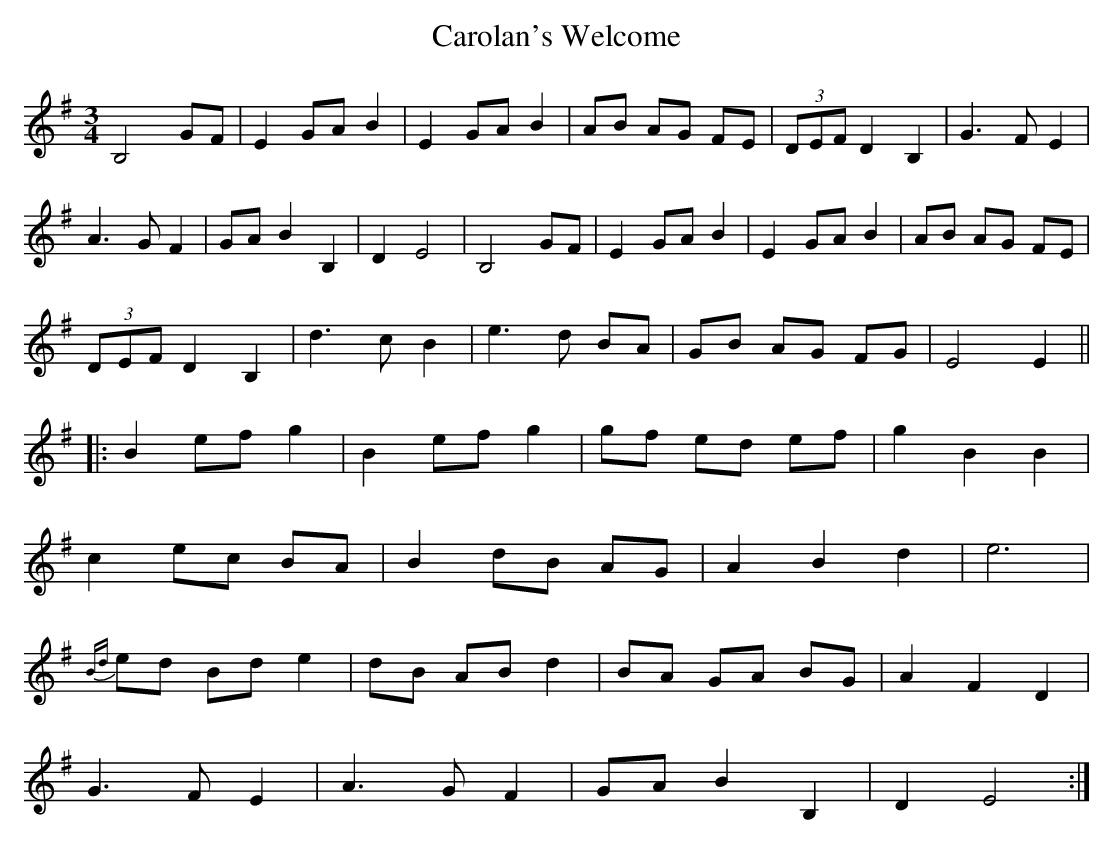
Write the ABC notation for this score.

X:1
T: Carolan's Welcome
M: 3/4
L: 1/8
K: Emin
B,4 GF|E2 GA B2|E2 GA B2|AB AG FE|(3DEF D2 B,2|G3F E2|
A3 G F2|GA B2 B,2 | D2 E4|B,4 GF|E2 GA B2|E2 GA B2|AB AG FE|
(3DEF D2 B,2|d3c B2| e3d BA|GB AG FG| E4 E2||
|:B2 ef g2|B2 ef g2|gf ed ef|g2 B2 B2|
c2 ec BA|B2 dB AG|A2 B2 d2|e6|
{Bd} ed Bd e2|dB AB d2|BA GA BG|A2 F2 D2|
G3F E2|A3G F2|GA B2 B,2 |D2 E4 :|
